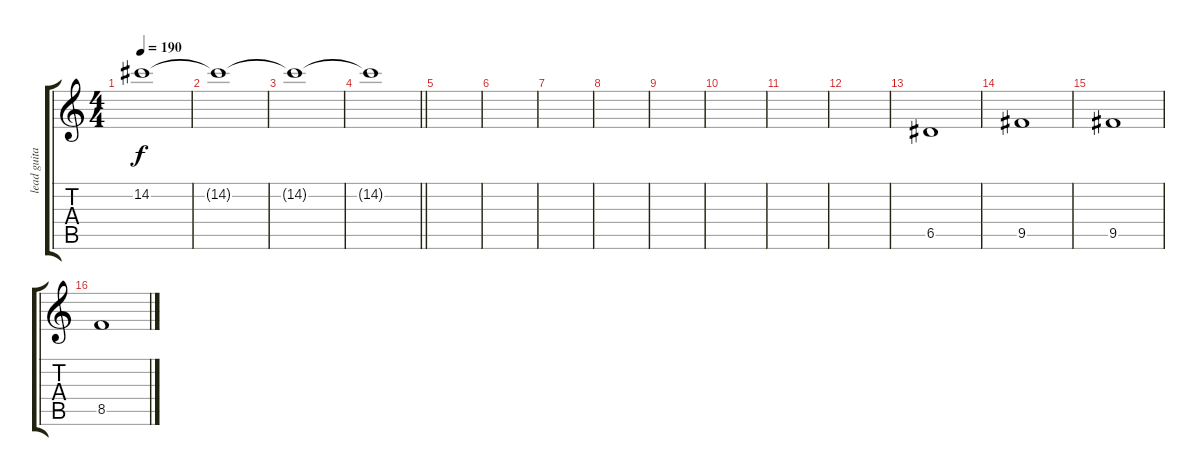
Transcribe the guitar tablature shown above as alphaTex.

\track ("lead guitar" "lead guita") {instrument overdrivenguitar}
\staff {score tabs}
\tuning (E4 B3 G3 D3 A2 D2) {hide}
\ts (4 4)
\tempo 190
\clef g2
\ks c
14.2.1{dy f} |
14.2{t}.1 |
14.2{t}.1 |
\barLineRight lightlight
14.2{t}.1 |
|
|
|
|
|
|
|
|
6.5.1 |
9.5.1 |
9.5.1 |
8.5.1
